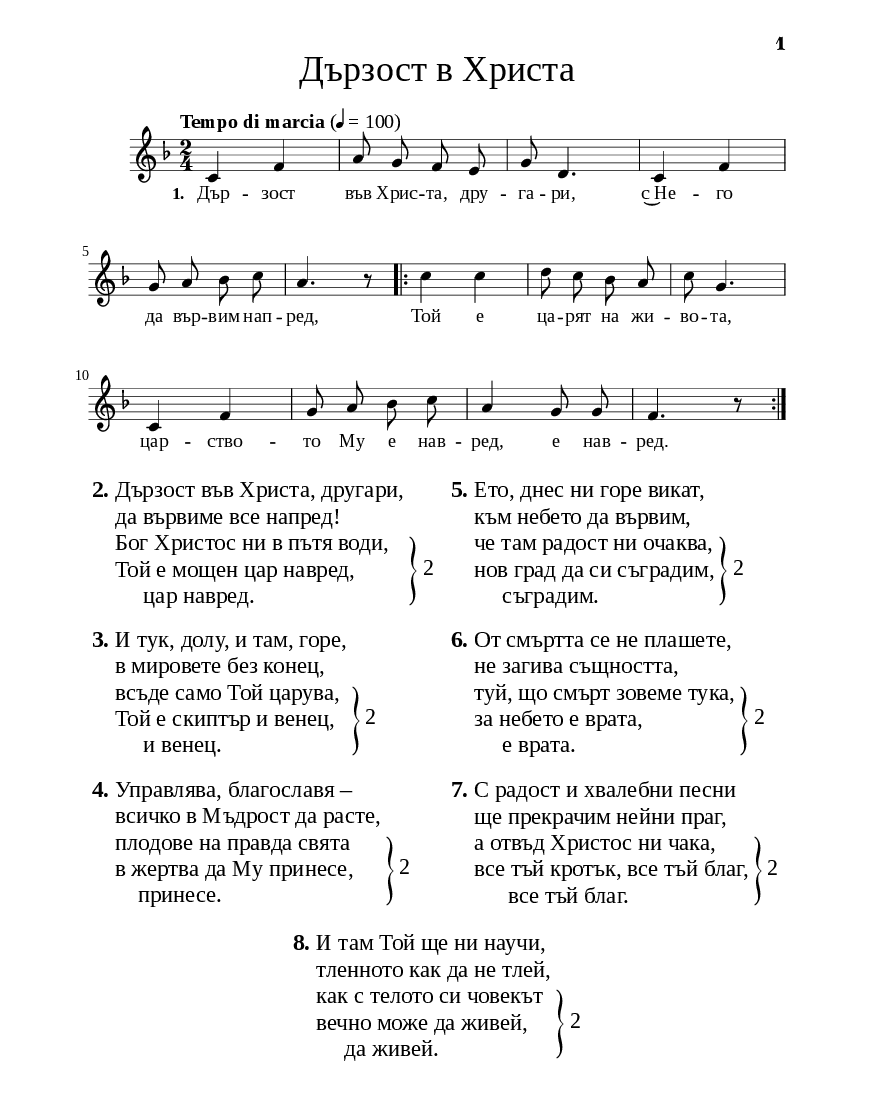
\version "2.24.4"

% include paper part and global functions
\include "include/globals.ily"

"rightBraces052" = \markup {
  \column {
    % repeat braces
    \translate #'(0 . -9.5 )
    \right-brace #33
  }
  \column {
    % repeat numbers
    \translate #'(0 . -10 )
    2
  }
}


\bookpart {
  \label #'ref052
  \tocItem \markup "Дързост в Христа"
  \include "include/bookpart-paper.ily"
  \score {
    \include "include/score-layout.ily"

    \new Voice \absolute  {
      \clef treble
      \key f \major
      \time 2/4
      \tempoFunc "Tempo di marcia" 4 "100"
      \autoBeamOff
      \autoBeamOff
      c'4 f' | a'8 g' f' e' | g'8 d'4. | c'4 f' \break |
      g'8 a' bes' c'' | a'4. r8 \bar ".|:"
      | c''4 c'' | d''8 c'' bes' a' | c''8 g'4. \break |
      c'4  f'4 | g'8 a' bes' c'' a'4 g'8 g' | f'4. r8 \bar ":|."
      \break
    }

    \addlyrics {
      \set stanza = "1. " Дър -- зост във Хрис -- та, дру -- га -- ри, с~Не -- го
      да вър -- вим нап -- ред, Той е ца -- рят на жи -- во -- та,
      цар -- ство -- то Му е нав -- ред, е нав -- ред.
    }

    \header {
      title = \titleFunc #'ref_desc_9 "Дързост в Христа" "Dărzost v Hrista"
    }

    \midi{}

  } % score

  \markup \abs-fontsize #11 \override #`(baseline-skip . ,bgCoupletBaselineSkip){
    \fill-line {
      \hspace #0.1
      \column {
        \line {
          \bold "2."
          \column {
            "Дързост във Христа, другари,"
            "да вървиме все напред!"
            "Бог Христос ни в пътя води,"
            "Той е мощен цар навред,"
            "     цар навред."
          } \"rightBraces052"
        }
        \vspace #1
        \line {
          \bold "3."
          \column {
            "И тук, долу, и там, горе,"
            "в мировете без конец,"
            "всъде само Той царува,"
            "Той е скиптър и венец,"
            "     и венец."
          }\"rightBraces052"
        }
        \vspace #1
        \line {
          \bold "4."
          \column {
            "Управлява, благославя –"
            "всичко в Мъдрост да расте,"
            "плодове на правда свята"
            "в жертва да Му принесе,"
            "    принесе."
          }\"rightBraces052"
        }
      }
      \hspace #0.1
      % adds horizontal spacing between columns
      \column {
        \line {
          \bold "5."
          \column {
            "Ето, днес ни горе викат,"
            "към небето да вървим,"
            "че там радост ни очаква,"
            "нов град да си съградим,"
            "     съградим."
          }\"rightBraces052"
        }
        % adds vertical spacing between verses
        \vspace #1
        \line {
          \bold "6."
          \column {
            "От смъртта се не плашете,"
            "не загива същността,"
            "туй, що смърт зовеме тука,"
            "за небето е врата,"
            "     е врата."
          }\"rightBraces052"
        }
        \vspace #1
        \line {
          \bold "7."
          \column {
            "С радост и хвалебни песни"
            "ще прекрачим нейни праг,"
            "а отвъд Христос ни чака,"
            "все тъй кротък, все тъй благ,"
            "      все тъй благ."
          }\"rightBraces052"
        }
      }\hspace #0.1
    }
  }

  \markup \abs-fontsize #11 \override #`(baseline-skip . ,bgCoupletBaselineSkip){
    \fill-line {
      \column {
        \vspace #1
        \line {
          \bold "8."
          \column {
            "И там Той ще ни научи,"
            "тленното как да не тлей,"
            "как с телото си човекът"
            "вечно може да живей,"
            "     да живей."
          }\"rightBraces052"
        }
      }
    }
  }




} % bookpart
